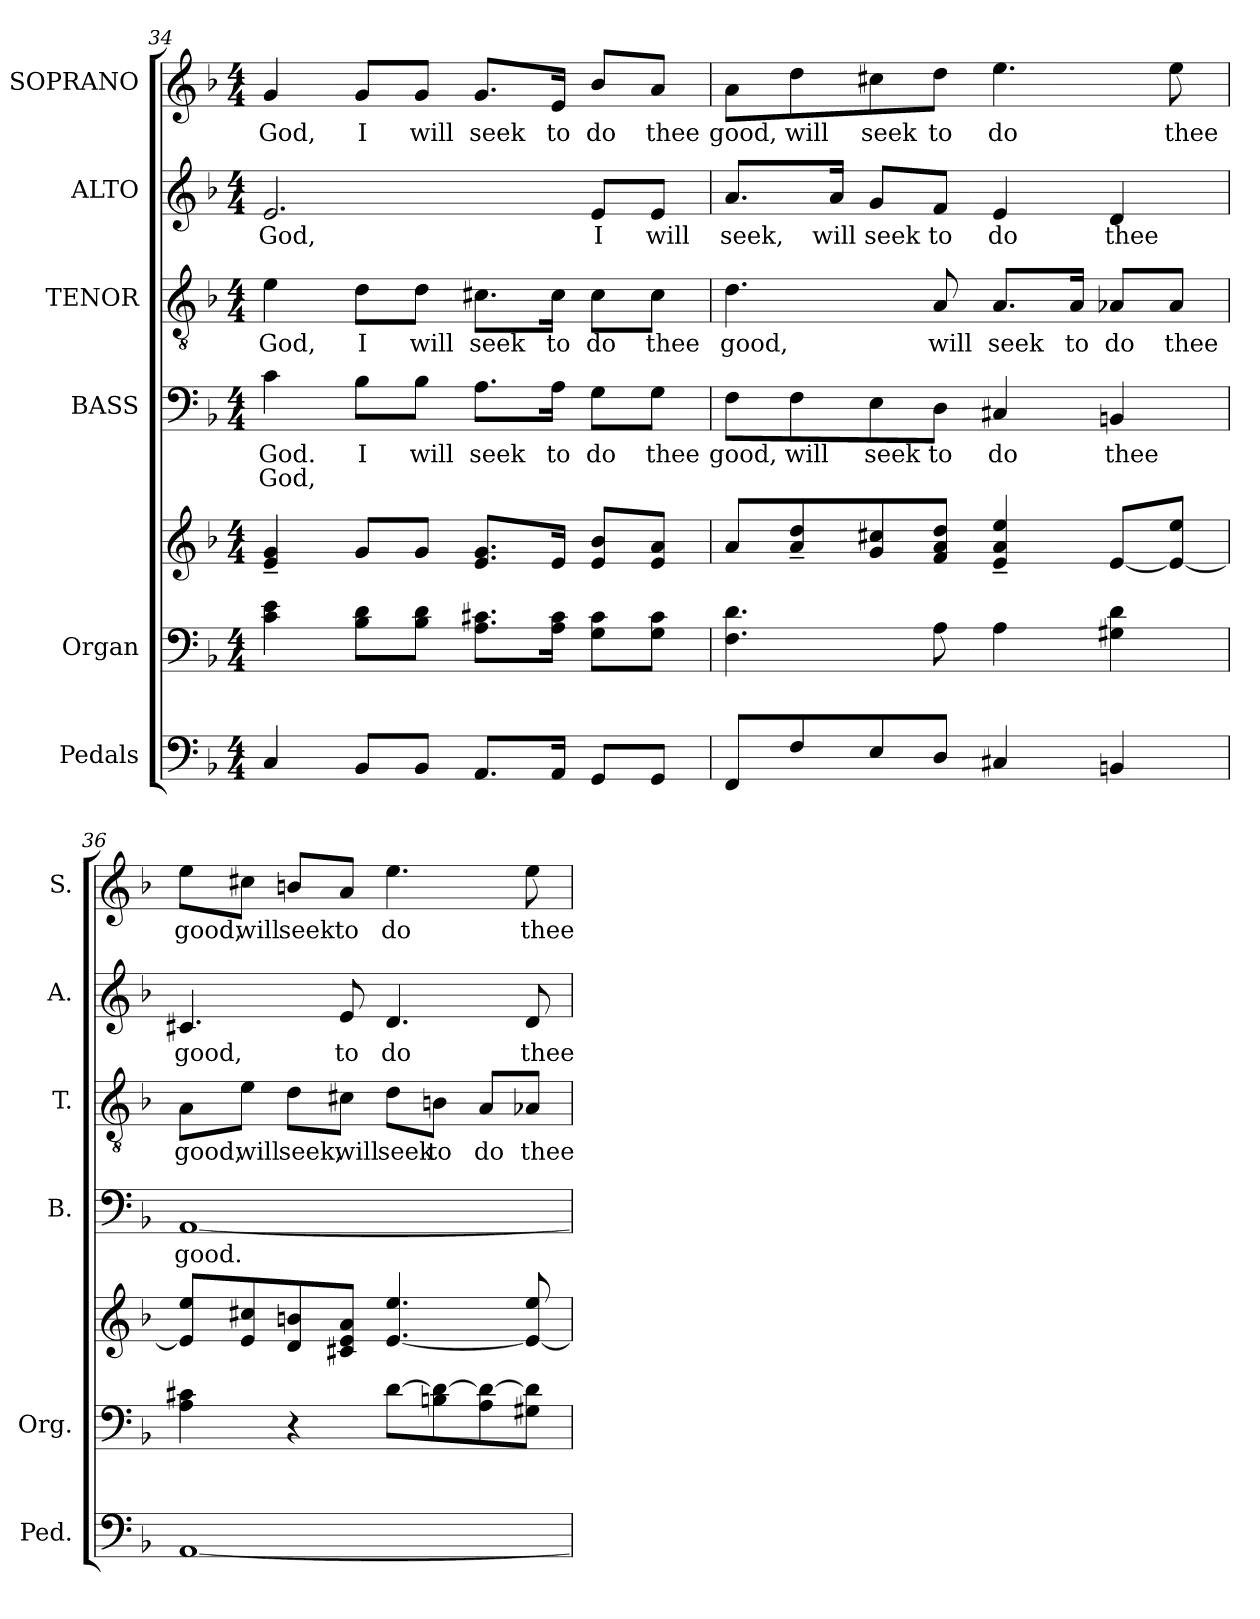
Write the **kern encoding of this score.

**kern	**kern	**kern	**kern	**text	**text	**kern	**text	**kern	**text	**kern	**text
*part6	*part5	*part5	*part4	*part4	*part4	*part3	*part3	*part2	*part2	*part1	*part1
*staff7	*staff6	*staff5	*staff4	*staff4	*staff4	*staff3	*staff3	*staff2	*staff2	*staff1	*staff1
*I"Pedals	*I"Organ	*	*I"BASS	*	*	*I"TENOR	*	*I"ALTO	*	*I"SOPRANO	*
*I'Ped.	*I'Org.	*	*I'B.	*	*	*I'T.	*	*I'A.	*	*I'S.	*
!!LO:LB:g=z
*clefF4	*clefF4	*clefG2	*clefF4	*	*	*clefGv2	*	*clefG2	*	*clefG2	*
*	*	*	*	*	*	*ITrd7c12	*	*	*	*	*
*k[b-]	*k[b-]	*k[b-]	*k[b-]	*	*	*k[b-]	*	*k[b-]	*	*k[b-]	*
*F:	*F:	*F:	*F:	*	*	*F:	*	*F:	*	*F:	*
*M4/4	*M4/4	*M4/4	*M4/4	*	*	*M4/4	*	*M4/4	*	*M4/4	*
=34	=34	=34	=34	=34	=34	=34	=34	=34	=34	=34	=34
!	!	!	!	!LO:LY:b:color=#000000	!LO:LY:b:color=#000000	!	!	!	!	!	!
!	!	!	!	!	!	!	!LO:LY:b:color=#000000	!	!	!	!
!	!	!	!	!	!	!	!	!	!LO:LY:b:color=#000000	!	!
!	!	!	!	!	!	!	!	!	!	!	!LO:LY:b:color=#000000
4Ci/	4ci\ 4ei	4ei/~ 4gi~	4ci\	God.	God,	4Ei\	God,	2.ei/	God,	4gi/	God,
!	!	!	!	!LO:LY:b:color=#000000	!	!	!	!	!	!	!
!	!	!	!	!	!	!	!LO:LY:b:color=#000000	!	!	!	!
!	!	!	!	!	!	!	!	!	!	!	!LO:LY:b:color=#000000
8BB-i/L	8B-i\ 8diL	8gi/L	8B-i\L	I	.	8Di\L	I	.	.	8gi/L	I
!	!	!	!	!LO:LY:b:color=#000000	!	!	!	!	!	!	!
!	!	!	!	!	!	!	!LO:LY:b:color=#000000	!	!	!	!
!	!	!	!	!	!	!	!	!	!	!	!LO:LY:b:color=#000000
8BB-i/J	8B-i\ 8diJ	8gi/J	8B-i\J	will	.	8Di\J	will	.	.	8gi/J	will
!	!	!	!	!LO:LY:b:color=#000000	!	!	!	!	!	!	!
!	!	!	!	!	!	!	!LO:LY:b:color=#000000	!	!	!	!
!	!	!	!	!	!	!	!	!	!	!	!LO:LY:b:color=#000000
8.AAi/L	8.Ai\ 8.c#XiL	8.ei/ 8.giL	8.Ai\L	seek	.	8.C#Xi\L	seek	.	.	8.gi/L	seek
!	!	!	!	!LO:LY:b:color=#000000	!	!	!	!	!	!	!
!	!	!	!	!	!	!	!LO:LY:b:color=#000000	!	!	!	!
!	!	!	!	!	!	!	!	!	!	!	!LO:LY:b:color=#000000
16AAi/Jk	16Ai\ 16c#iJk	16ei/Jk	16Ai\Jk	to	.	16C#i\Jk	to	.	.	16ei/Jk	to
!	!	!	!	!LO:LY:b:color=#000000	!	!	!	!	!	!	!
!	!	!	!	!	!	!	!LO:LY:b:color=#000000	!	!	!	!
!	!	!	!	!	!	!	!	!	!LO:LY:b:color=#000000	!	!
!	!	!	!	!	!	!	!	!	!	!	!LO:LY:b:color=#000000
8GGi/L	8Gi\ 8c#iL	8ei/ 8b-iL	8Gi\L	do	.	8C#i\L	do	8ei/L	I	8b-i/L	do
!	!	!	!	!LO:LY:b:color=#000000	!	!	!	!	!	!	!
!	!	!	!	!	!	!	!LO:LY:b:color=#000000	!	!	!	!
!	!	!	!	!	!	!	!	!	!LO:LY:b:color=#000000	!	!
!	!	!	!	!	!	!	!	!	!	!	!LO:LY:b:color=#000000
8GGi/J	8Gi\ 8c#iJ	8ei/ 8aiJ	8Gi\J	thee	.	8C#i\J	thee	8ei/J	will	8ai/J	thee
=35	=35	=35	=35	=35	=35	=35	=35	=35	=35	=35	=35
!	!	!	!	!LO:LY:b:color=#000000	!	!	!	!	!	!	!
!	!	!	!	!	!	!	!LO:LY:b:color=#000000	!	!	!	!
!	!	!	!	!	!	!	!	!	!LO:LY:b:color=#000000	!	!
!	!	!	!	!	!	!	!	!	!	!	!LO:LY:b:color=#000000
8FFi/L	4.Fi\ 4.di	8ai/L	8Fi\L	good,	.	4.Di\	good,	8.ai/L	seek,	8ai\L	good,
!	!	!	!	!LO:LY:b:color=#000000	!	!	!	!	!	!	!
!	!	!	!	!	!	!	!	!	!	!	!LO:LY:b:color=#000000
8Fi/	.	8ai/~ 8ddi~	8Fi\	will	.	.	.	.	.	8ddi\	will
!	!	!	!	!	!	!	!	!	!LO:LY:b:color=#000000	!	!
.	.	.	.	.	.	.	.	16ai/Jk	will	.	.
!	!	!	!	!LO:LY:b:color=#000000	!	!	!	!	!	!	!
!	!	!	!	!	!	!	!	!	!LO:LY:b:color=#000000	!	!
!	!	!	!	!	!	!	!	!	!	!	!LO:LY:b:color=#000000
8Ei/	.	8gi/ 8cc#Xi	8Ei\	seek	.	.	.	8gi/L	seek	8cc#Xi\	seek
!	!	!	!	!LO:LY:b:color=#000000	!	!	!	!	!	!	!
!	!	!	!	!	!	!	!LO:LY:b:color=#000000	!	!	!	!
!	!	!	!	!	!	!	!	!	!LO:LY:b:color=#000000	!	!
!	!	!	!	!	!	!	!	!	!	!	!LO:LY:b:color=#000000
8Di/J	8Ai\	8fi/ 8ai 8ddiJ	8Di\J	to	.	8AAi/	will	8fi/J	to	8ddi\J	to
!	!	!	!	!LO:LY:b:color=#000000	!	!	!	!	!	!	!
!	!	!	!	!	!	!	!LO:LY:b:color=#000000	!	!	!	!
!	!	!	!	!	!	!	!	!	!LO:LY:b:color=#000000	!	!
!	!	!	!	!	!	!	!	!	!	!	!LO:LY:b:color=#000000
4C#Xi/	4Ai\	4ei/~ 4ai~ 4eei~	4C#Xi/	do	.	8.AAi/L	seek	4ei/	do	4.eei\	do
!	!	!	!	!	!	!	!LO:LY:b:color=#000000	!	!	!	!
.	.	.	.	.	.	16AAi/Jk	to	.	.	.	.
!	!	!	!	!LO:LY:b:color=#000000	!	!	!	!	!	!	!
!	!	!	!	!	!	!	!LO:LY:b:color=#000000	!	!	!	!
!	!	!	!	!	!	!	!	!	!LO:LY:b:color=#000000	!	!
4BBni/	4G#Xi\ 4di	[8ei/L	4BBni/	thee	.	8AA-Xi/L	do	4di/	thee	.	.
!	!	!	!	!	!	!	!LO:LY:b:color=#000000	!	!	!	!
!	!	!	!	!	!	!	!	!	!	!	!LO:LY:b:color=#000000
.	.	8ei/_ 8eeiJ	.	.	.	8AA-i/J	thee	.	.	8eei\	thee
!!LO:PB:g=z
=36	=36	=36	=36	=36	=36	=36	=36	=36	=36	=36	=36
!	!	!	!	!LO:LY:b:color=#000000	!	!	!	!	!	!	!
!	!	!	!	!	!	!	!LO:LY:b:color=#000000	!	!	!	!
!	!	!	!	!	!	!	!	!	!LO:LY:b:color=#000000	!	!
!	!	!	!	!	!	!	!	!	!	!	!LO:LY:b:color=#000000
[1AAi	4Ai\ 4c#Xi	8ei/] 8eeiL	[1AAi	good.	.	8AAi\L	good,	4.c#Xi/	good,	8eei\L	good,
!	!	!	!	!	!	!	!LO:LY:b:color=#000000	!	!	!	!
!	!	!	!	!	!	!	!	!	!	!	!LO:LY:b:color=#000000
.	.	8ei/ 8cc#Xi	.	.	.	8Ei\J	will	.	.	8cc#Xi\J	will
!	!	!	!	!	!	!	!LO:LY:b:color=#000000	!	!	!	!
!	!	!	!	!	!	!	!	!	!	!	!LO:LY:b:color=#000000
.	4r	8di/ 8bni	.	.	.	8Di\L	seek,	.	.	8bni/L	seek
!	!	!	!	!	!	!	!LO:LY:b:color=#000000	!	!	!	!
!	!	!	!	!	!	!	!	!	!LO:LY:b:color=#000000	!	!
!	!	!	!	!	!	!	!	!	!	!	!LO:LY:b:color=#000000
.	.	8c#Xi/ 8ei 8aiJ	.	.	.	8C#Xi\J	will	8ei/	to	8ai/J	to
!	!	!	!	!	!	!	!LO:LY:b:color=#000000	!	!	!	!
!	!	!	!	!	!	!	!	!	!LO:LY:b:color=#000000	!	!
!	!	!	!	!	!	!	!	!	!	!	!LO:LY:b:color=#000000
.	[8di\L	[4.ei/ 4.eei	.	.	.	8Di\L	seek	4.di/	do	4.eei\	do
!	!	!	!	!	!	!	!LO:LY:b:color=#000000	!	!	!	!
.	8Bni\ 8di_	.	.	.	.	8BBni\J	to	.	.	.	.
!	!	!	!	!	!	!	!LO:LY:b:color=#000000	!	!	!	!
.	8Ai\ 8di_	.	.	.	.	8AAi/L	do	.	.	.	.
!	!	!	!	!	!	!	!LO:LY:b:color=#000000	!	!	!	!
!	!	!	!	!	!	!	!	!	!LO:LY:b:color=#000000	!	!
!	!	!	!	!	!	!	!	!	!	!	!LO:LY:b:color=#000000
.	8G#Xi\ 8di]J	8ei/_ 8eei	.	.	.	8AA-Xi/J	thee	8di/	thee	8eei\	thee
=	=	=	=	=	=	=	=	=	=	=	=
*-	*-	*-	*-	*-	*-	*-	*-	*-	*-	*-	*-
